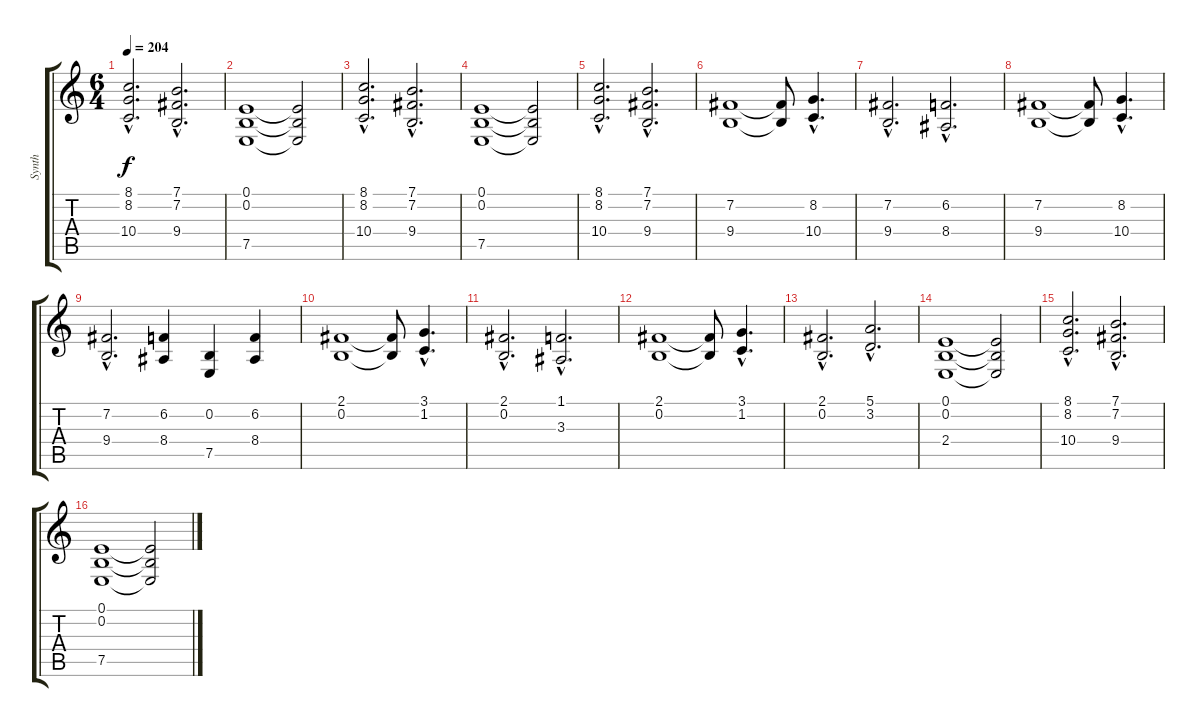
\track ("Synth" "Synth") {instrument choiraahs}
\staff {score tabs}
\tuning (E4 B3 G3 D3 A2 E2) {hide}
\ts (6 4)
\tempo 204
\clef g2
\ks c
(8.1{hac} 8.2{hac} 10.4{hac}).2{d dy f} (7.1{hac} 7.2{hac} 9.4{hac}).2{d} |
(0.1 0.2 7.5).1 (0.1{t} 0.2{t} 7.5{t}).2 |
(8.1{hac} 8.2{hac} 10.4{hac}).2{d} (7.1{hac} 7.2{hac} 9.4{hac}).2{d} |
(0.1 0.2 7.5).1 (0.1{t} 0.2{t} 7.5{t}).2 |
(8.1{hac} 8.2{hac} 10.4{hac}).2{d} (7.1{hac} 7.2{hac} 9.4{hac}).2{d} |
(7.2 9.4).1 (7.2{t} 9.4{t}).8 (8.2{hac} 10.4{hac}).4{d} |
(7.2{hac} 9.4{hac}).2{d} (6.2{hac} 8.4{hac}).2{d} |
(7.2 9.4).1 (7.2{t} 9.4{t}).8 (8.2{hac} 10.4{hac}).4{d} |
(7.2{hac} 9.4{hac}).2{d} (6.2 8.4).4 (0.2 7.5).4 (6.2 8.4).4 |
(2.1 0.2).1 (2.1{t} 0.2{t}).8 (3.1{hac} 1.2{hac}).4{d} |
(2.1{hac} 0.2{hac}).2{d} (1.1{hac} 3.3{hac}).2{d} |
(2.1 0.2).1 (2.1{t} 0.2{t}).8 (3.1{hac} 1.2{hac}).4{d} |
(2.1{hac} 0.2{hac}).2{d} (5.1{hac} 3.2{hac}).2{d} |
(0.1 0.2 2.4).1 (0.1{t} 0.2{t} 2.4{t}).2 |
(8.1{hac} 8.2{hac} 10.4{hac}).2{d} (7.1{hac} 7.2{hac} 9.4{hac}).2{d} |
(0.1 0.2 7.5).1 (0.1{t} 0.2{t} 7.5{t}).2
